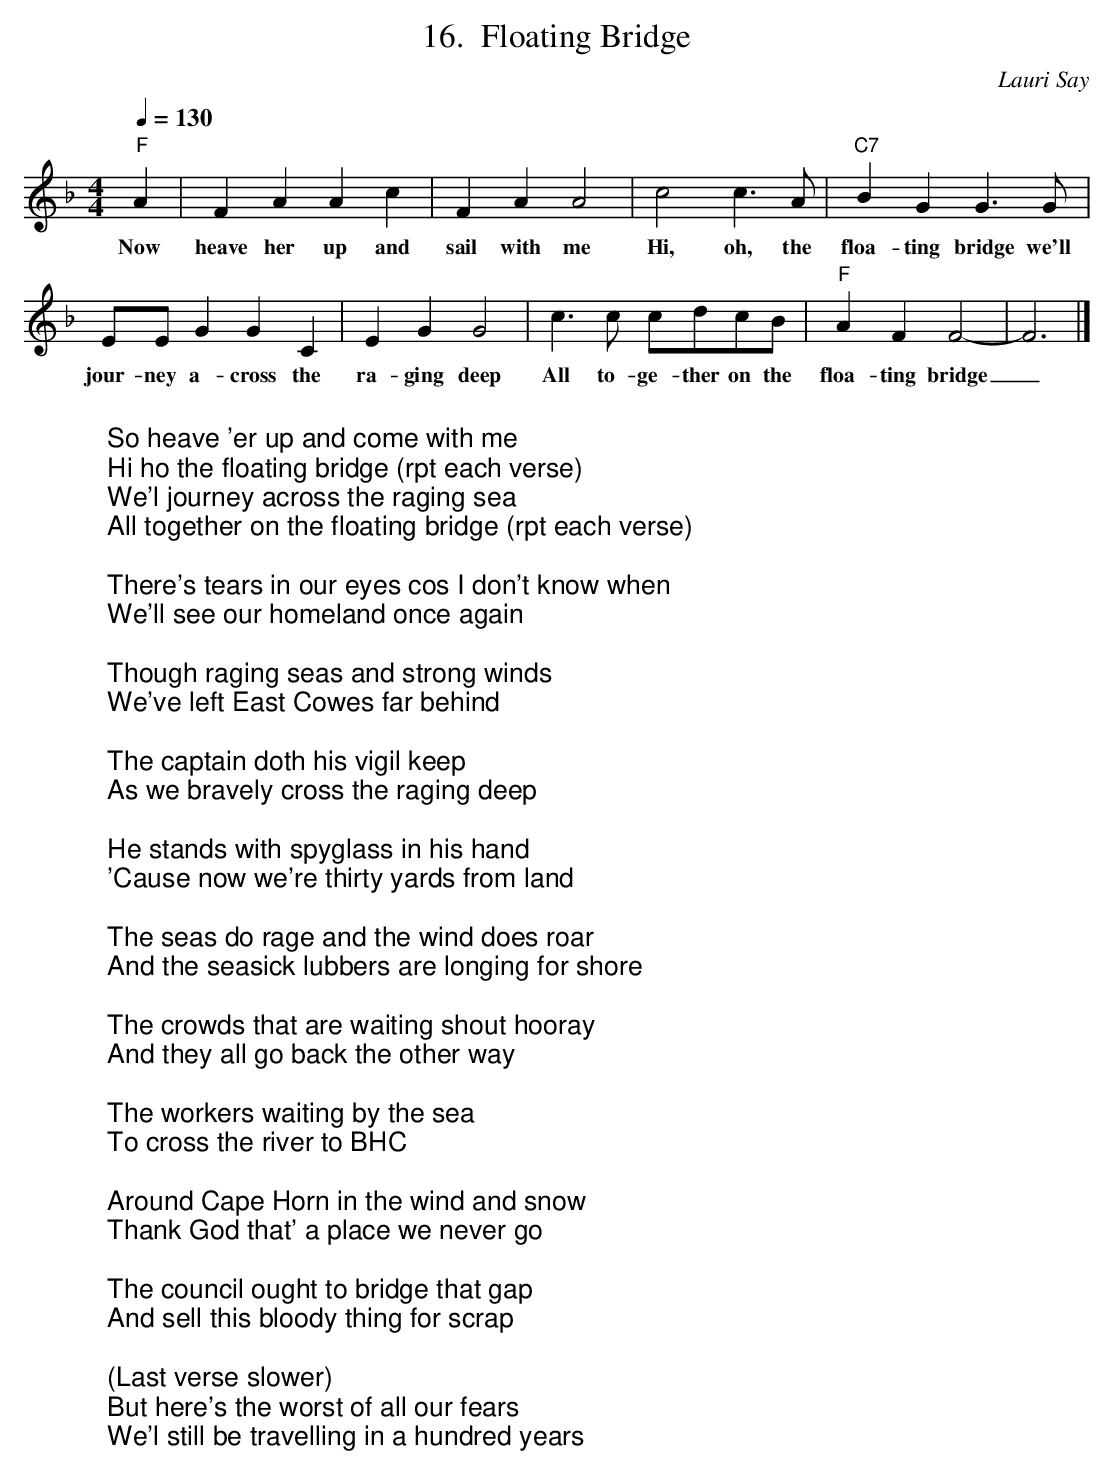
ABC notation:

X:1
T:Floating Bridge
C:Lauri Say
Q:1/4=130
M:4/4
K:F
"F"A2|F2A2A2c2|F2A2A4|c4c3A|"C7"B2G2G3G |
w:Now heave her up and sail with me Hi, oh, the floa-ting bridge we'll
EEG2G2C2|E2G2G4|c3c cdcB|"F"A2F2F4-|F6|]
w:jour-ney a-cross the ra-ging deep All to-ge-ther on the floa-ting bridge_.
W:
W: So heave 'er up and come with me
W: Hi ho the floating bridge (rpt each verse)
W: We'l journey across the raging sea
W: All together on the floating bridge (rpt each verse)
W:
W: There's tears in our eyes cos I don't know when
W: We'll see our homeland once again
W:
W: Though raging seas and strong winds
W: We've left East Cowes far behind
W:
W: The captain doth his vigil keep
W: As we bravely cross the raging deep
W:
W: He stands with spyglass in his hand
W: 'Cause now we're thirty yards from land
W:
W: The seas do rage and the wind does roar
W: And the seasick lubbers are longing for shore
W:
W: The crowds that are waiting shout hooray
W: And they all go back the other way
W:
W: The workers waiting by the sea
W: To cross the river to BHC
W:
W: Around Cape Horn in the wind and snow
W: Thank God that' a place we never go
W:
W: The council ought to bridge that gap
W: And sell this bloody thing for scrap
W:
W: (Last verse slower)
W: But here's the worst of all our fears
W: We'l still be travelling in a hundred years
W:
